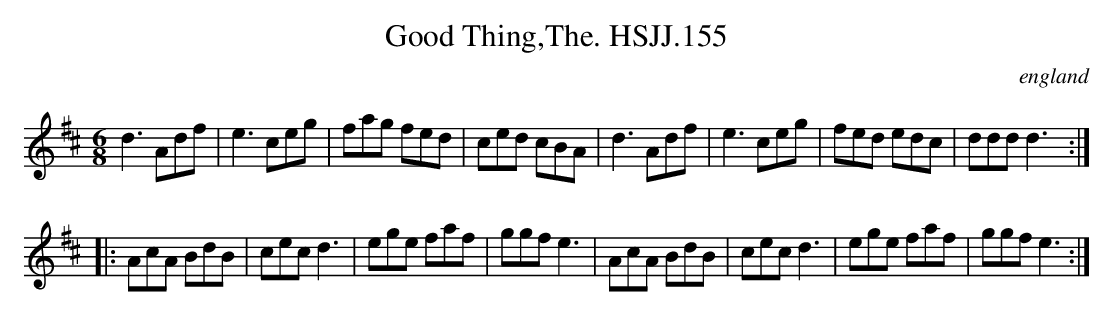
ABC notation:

X:1
T:Good Thing,The. HSJJ.155
O:england
M:6/8
L:1/8
K:D
d3Adf|e3ceg|fag fed|ced cBA|d3Adf|e3ceg|fed edc|dddd3:|
|:AcA BdB|cecd3|ege faf|ggfe3|AcA BdB|cecd3|ege faf|ggfe3:|]
